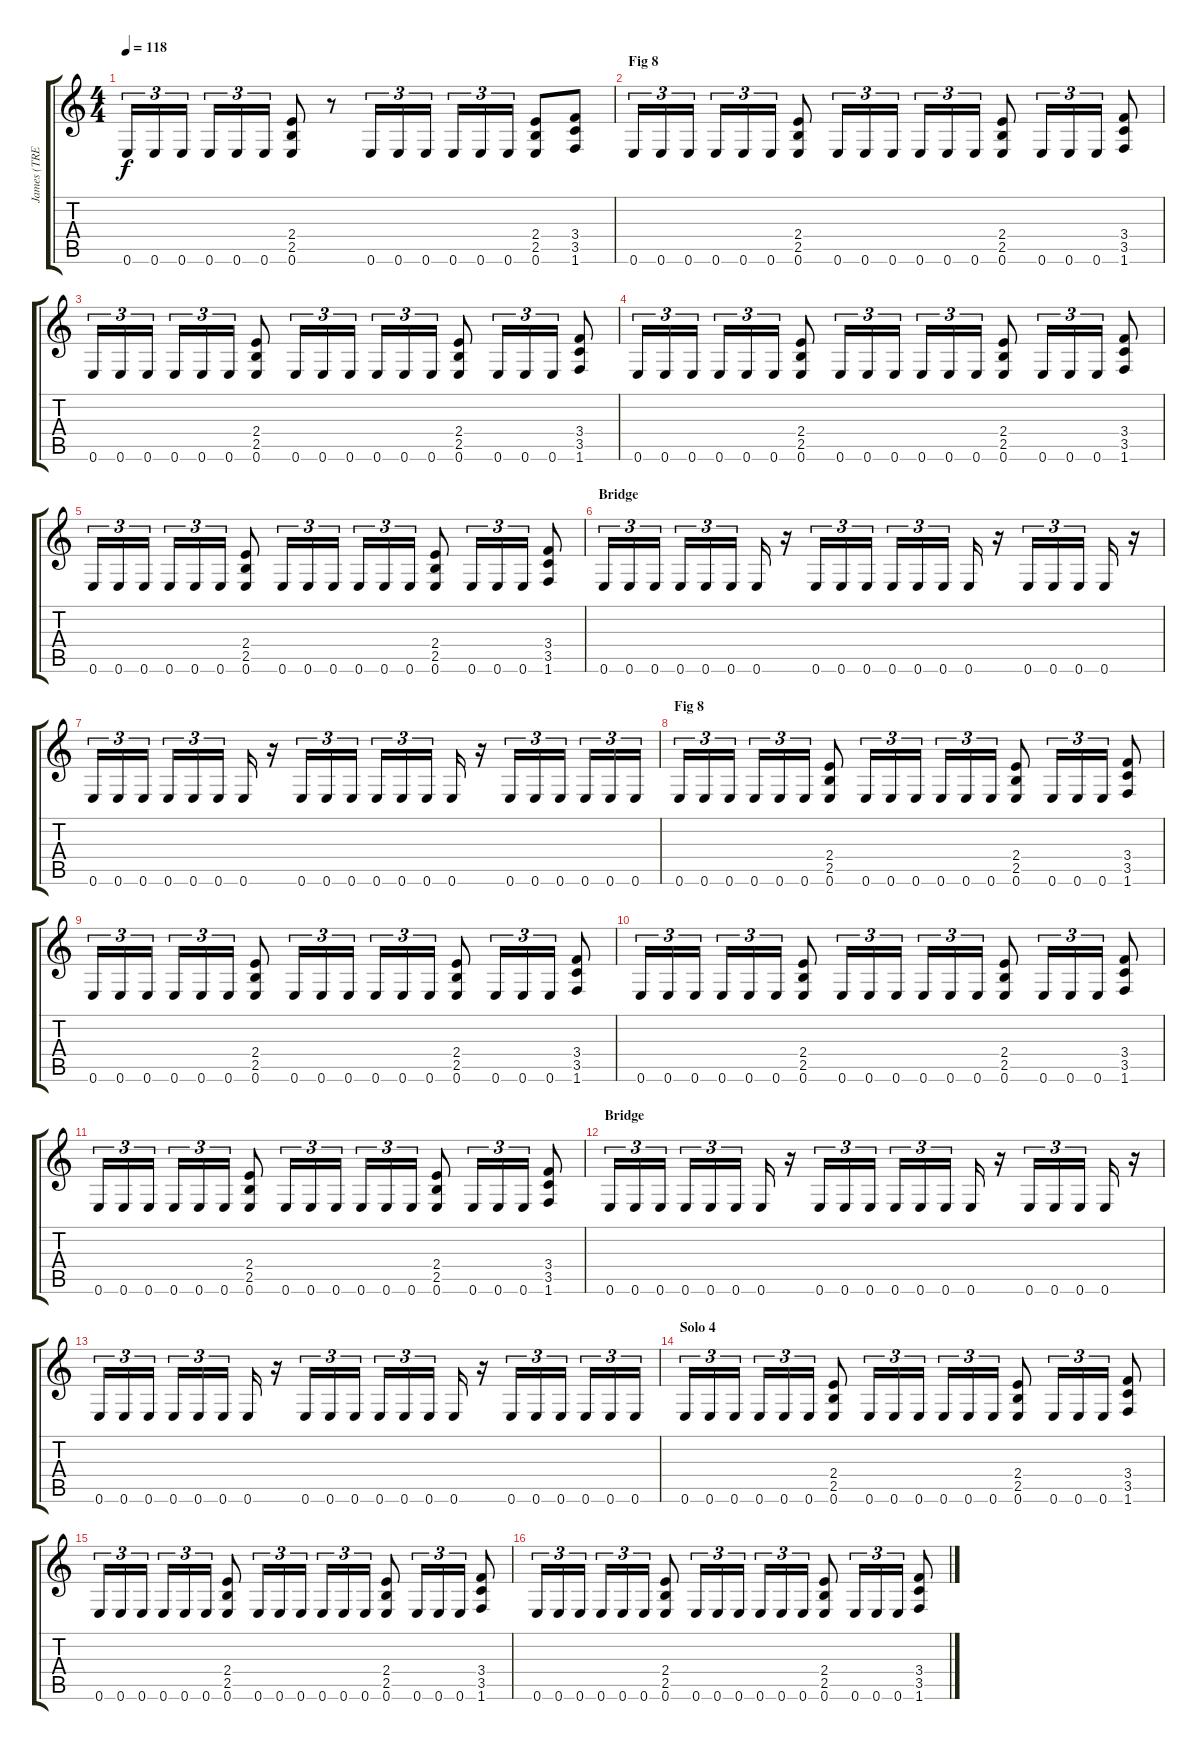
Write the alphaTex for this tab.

\track ("James (TREBBLE)" "James (TRE") {instrument electricguitarclean}
\staff {score tabs}
\tuning (E4 B3 G3 D3 A2 E2) {hide}
\ts (4 4)
\tempo 118
\clef g2
\ks c
0.6.16{tu (3 2) dy f} 0.6.16{tu (3 2)} 0.6.16{tu (3 2) beam splitsecondary} 0.6.16{tu (3 2)} 0.6.16{tu (3 2)} 0.6.16{tu (3 2)} (2.4 2.5 0.6).8 r.8 0.6.16{tu (3 2)} 0.6.16{tu (3 2)} 0.6.16{tu (3 2) beam splitsecondary} 0.6.16{tu (3 2)} 0.6.16{tu (3 2)} 0.6.16{tu (3 2)} (2.4 2.5 0.6).8 (3.4 3.5 1.6).8 |
\section ("" "Fig 8")
0.6.16{tu (3 2)} 0.6.16{tu (3 2)} 0.6.16{tu (3 2) beam splitsecondary} 0.6.16{tu (3 2)} 0.6.16{tu (3 2)} 0.6.16{tu (3 2)} (2.4 2.5 0.6).8 0.6.16{tu (3 2)} 0.6.16{tu (3 2)} 0.6.16{tu (3 2)} 0.6.16{tu (3 2)} 0.6.16{tu (3 2)} 0.6.16{tu (3 2)} (2.4 2.5 0.6).8 0.6.16{tu (3 2)} 0.6.16{tu (3 2)} 0.6.16{tu (3 2)} (3.4 3.5 1.6).8 |
0.6.16{tu (3 2)} 0.6.16{tu (3 2)} 0.6.16{tu (3 2) beam splitsecondary} 0.6.16{tu (3 2)} 0.6.16{tu (3 2)} 0.6.16{tu (3 2)} (2.4 2.5 0.6).8 0.6.16{tu (3 2)} 0.6.16{tu (3 2)} 0.6.16{tu (3 2)} 0.6.16{tu (3 2)} 0.6.16{tu (3 2)} 0.6.16{tu (3 2)} (2.4 2.5 0.6).8 0.6.16{tu (3 2)} 0.6.16{tu (3 2)} 0.6.16{tu (3 2)} (3.4 3.5 1.6).8 |
0.6.16{tu (3 2)} 0.6.16{tu (3 2)} 0.6.16{tu (3 2) beam splitsecondary} 0.6.16{tu (3 2)} 0.6.16{tu (3 2)} 0.6.16{tu (3 2)} (2.4 2.5 0.6).8 0.6.16{tu (3 2)} 0.6.16{tu (3 2)} 0.6.16{tu (3 2)} 0.6.16{tu (3 2)} 0.6.16{tu (3 2)} 0.6.16{tu (3 2)} (2.4 2.5 0.6).8 0.6.16{tu (3 2)} 0.6.16{tu (3 2)} 0.6.16{tu (3 2)} (3.4 3.5 1.6).8 |
0.6.16{tu (3 2)} 0.6.16{tu (3 2)} 0.6.16{tu (3 2) beam splitsecondary} 0.6.16{tu (3 2)} 0.6.16{tu (3 2)} 0.6.16{tu (3 2)} (2.4 2.5 0.6).8 0.6.16{tu (3 2)} 0.6.16{tu (3 2)} 0.6.16{tu (3 2)} 0.6.16{tu (3 2)} 0.6.16{tu (3 2)} 0.6.16{tu (3 2)} (2.4 2.5 0.6).8 0.6.16{tu (3 2)} 0.6.16{tu (3 2)} 0.6.16{tu (3 2)} (3.4 3.5 1.6).8 |
\section ("" "Bridge")
0.6.16{tu (3 2)} 0.6.16{tu (3 2)} 0.6.16{tu (3 2) beam splitsecondary} 0.6.16{tu (3 2)} 0.6.16{tu (3 2)} 0.6.16{tu (3 2)} 0.6.16 r.16 0.6.16{tu (3 2)} 0.6.16{tu (3 2)} 0.6.16{tu (3 2)} 0.6.16{tu (3 2)} 0.6.16{tu (3 2)} 0.6.16{tu (3 2) beam splitsecondary} 0.6.16 r.16 0.6.16{tu (3 2)} 0.6.16{tu (3 2)} 0.6.16{tu (3 2) beam splitsecondary} 0.6.16 r.16 |
0.6.16{tu (3 2)} 0.6.16{tu (3 2)} 0.6.16{tu (3 2) beam splitsecondary} 0.6.16{tu (3 2)} 0.6.16{tu (3 2)} 0.6.16{tu (3 2)} 0.6.16 r.16 0.6.16{tu (3 2)} 0.6.16{tu (3 2)} 0.6.16{tu (3 2)} 0.6.16{tu (3 2)} 0.6.16{tu (3 2)} 0.6.16{tu (3 2) beam splitsecondary} 0.6.16 r.16 0.6.16{tu (3 2)} 0.6.16{tu (3 2)} 0.6.16{tu (3 2) beam splitsecondary} 0.6.16{tu (3 2)} 0.6.16{tu (3 2)} 0.6.16{tu (3 2)} |
\section ("" "Fig 8")
0.6.16{tu (3 2)} 0.6.16{tu (3 2)} 0.6.16{tu (3 2) beam splitsecondary} 0.6.16{tu (3 2)} 0.6.16{tu (3 2)} 0.6.16{tu (3 2)} (2.4 2.5 0.6).8 0.6.16{tu (3 2)} 0.6.16{tu (3 2)} 0.6.16{tu (3 2)} 0.6.16{tu (3 2)} 0.6.16{tu (3 2)} 0.6.16{tu (3 2)} (2.4 2.5 0.6).8 0.6.16{tu (3 2)} 0.6.16{tu (3 2)} 0.6.16{tu (3 2)} (3.4 3.5 1.6).8 |
0.6.16{tu (3 2)} 0.6.16{tu (3 2)} 0.6.16{tu (3 2) beam splitsecondary} 0.6.16{tu (3 2)} 0.6.16{tu (3 2)} 0.6.16{tu (3 2)} (2.4 2.5 0.6).8 0.6.16{tu (3 2)} 0.6.16{tu (3 2)} 0.6.16{tu (3 2)} 0.6.16{tu (3 2)} 0.6.16{tu (3 2)} 0.6.16{tu (3 2)} (2.4 2.5 0.6).8 0.6.16{tu (3 2)} 0.6.16{tu (3 2)} 0.6.16{tu (3 2)} (3.4 3.5 1.6).8 |
0.6.16{tu (3 2)} 0.6.16{tu (3 2)} 0.6.16{tu (3 2) beam splitsecondary} 0.6.16{tu (3 2)} 0.6.16{tu (3 2)} 0.6.16{tu (3 2)} (2.4 2.5 0.6).8 0.6.16{tu (3 2)} 0.6.16{tu (3 2)} 0.6.16{tu (3 2)} 0.6.16{tu (3 2)} 0.6.16{tu (3 2)} 0.6.16{tu (3 2)} (2.4 2.5 0.6).8 0.6.16{tu (3 2)} 0.6.16{tu (3 2)} 0.6.16{tu (3 2)} (3.4 3.5 1.6).8 |
0.6.16{tu (3 2)} 0.6.16{tu (3 2)} 0.6.16{tu (3 2) beam splitsecondary} 0.6.16{tu (3 2)} 0.6.16{tu (3 2)} 0.6.16{tu (3 2)} (2.4 2.5 0.6).8 0.6.16{tu (3 2)} 0.6.16{tu (3 2)} 0.6.16{tu (3 2)} 0.6.16{tu (3 2)} 0.6.16{tu (3 2)} 0.6.16{tu (3 2)} (2.4 2.5 0.6).8 0.6.16{tu (3 2)} 0.6.16{tu (3 2)} 0.6.16{tu (3 2)} (3.4 3.5 1.6).8 |
\section ("" "Bridge")
0.6.16{tu (3 2)} 0.6.16{tu (3 2)} 0.6.16{tu (3 2) beam splitsecondary} 0.6.16{tu (3 2)} 0.6.16{tu (3 2)} 0.6.16{tu (3 2)} 0.6.16 r.16 0.6.16{tu (3 2)} 0.6.16{tu (3 2)} 0.6.16{tu (3 2)} 0.6.16{tu (3 2)} 0.6.16{tu (3 2)} 0.6.16{tu (3 2) beam splitsecondary} 0.6.16 r.16 0.6.16{tu (3 2)} 0.6.16{tu (3 2)} 0.6.16{tu (3 2) beam splitsecondary} 0.6.16 r.16 |
0.6.16{tu (3 2)} 0.6.16{tu (3 2)} 0.6.16{tu (3 2) beam splitsecondary} 0.6.16{tu (3 2)} 0.6.16{tu (3 2)} 0.6.16{tu (3 2)} 0.6.16 r.16 0.6.16{tu (3 2)} 0.6.16{tu (3 2)} 0.6.16{tu (3 2)} 0.6.16{tu (3 2)} 0.6.16{tu (3 2)} 0.6.16{tu (3 2) beam splitsecondary} 0.6.16 r.16 0.6.16{tu (3 2)} 0.6.16{tu (3 2)} 0.6.16{tu (3 2) beam splitsecondary} 0.6.16{tu (3 2)} 0.6.16{tu (3 2)} 0.6.16{tu (3 2)} |
\section ("" "Solo 4")
0.6.16{tu (3 2)} 0.6.16{tu (3 2)} 0.6.16{tu (3 2) beam splitsecondary} 0.6.16{tu (3 2)} 0.6.16{tu (3 2)} 0.6.16{tu (3 2)} (2.4 2.5 0.6).8 0.6.16{tu (3 2)} 0.6.16{tu (3 2)} 0.6.16{tu (3 2)} 0.6.16{tu (3 2)} 0.6.16{tu (3 2)} 0.6.16{tu (3 2)} (2.4 2.5 0.6).8 0.6.16{tu (3 2)} 0.6.16{tu (3 2)} 0.6.16{tu (3 2)} (3.4 3.5 1.6).8 |
0.6.16{tu (3 2)} 0.6.16{tu (3 2)} 0.6.16{tu (3 2) beam splitsecondary} 0.6.16{tu (3 2)} 0.6.16{tu (3 2)} 0.6.16{tu (3 2)} (2.4 2.5 0.6).8 0.6.16{tu (3 2)} 0.6.16{tu (3 2)} 0.6.16{tu (3 2)} 0.6.16{tu (3 2)} 0.6.16{tu (3 2)} 0.6.16{tu (3 2)} (2.4 2.5 0.6).8 0.6.16{tu (3 2)} 0.6.16{tu (3 2)} 0.6.16{tu (3 2)} (3.4 3.5 1.6).8 |
0.6.16{tu (3 2)} 0.6.16{tu (3 2)} 0.6.16{tu (3 2) beam splitsecondary} 0.6.16{tu (3 2)} 0.6.16{tu (3 2)} 0.6.16{tu (3 2)} (2.4 2.5 0.6).8 0.6.16{tu (3 2)} 0.6.16{tu (3 2)} 0.6.16{tu (3 2)} 0.6.16{tu (3 2)} 0.6.16{tu (3 2)} 0.6.16{tu (3 2)} (2.4 2.5 0.6).8 0.6.16{tu (3 2)} 0.6.16{tu (3 2)} 0.6.16{tu (3 2)} (3.4 3.5 1.6).8
